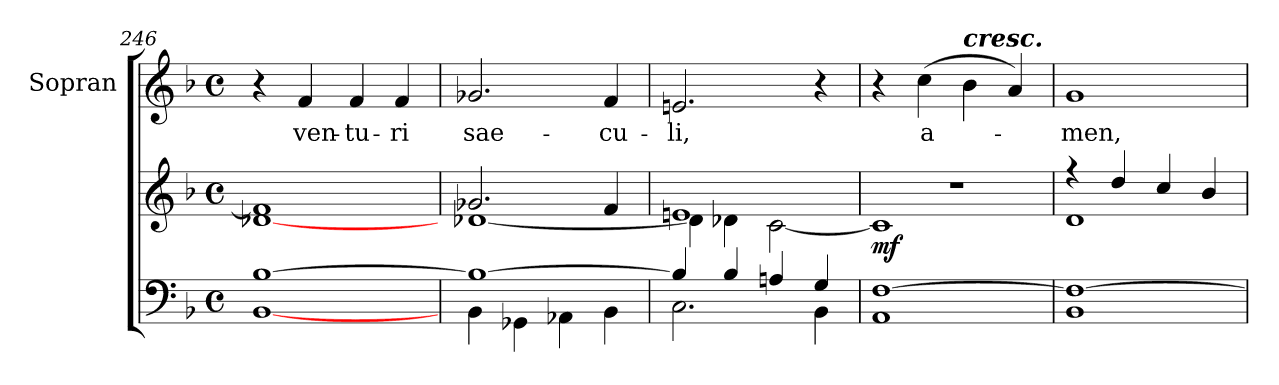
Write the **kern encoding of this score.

**kern	**kern	**dynam	**kern	**text
*part2	*part2	*part2	*part1	*part1
*staff3	*staff2	*staff2/3	*staff1	*staff1
*	*	*	*I"Sopran	*
*	*	*	*I'S.	*
*clefF4	*clefG2	*	*clefG2	*
*k[b-]	*k[b-]	*	*k[b-]	*
*F:	*F:	*	*F:	*
*M4/4	*M4/4	*	*M4/4	*
*met(c)	*met(c)	*	*met(c)	*
=246	=246	=246	=246	=246
[1BB- [1B-	[1d-X 1f]	.	4r	.
!	!	!	!	!LO:LY:b
.	.	.	4f/	ven-
!	!	!	!	!LO:LY:b
.	.	.	4f/	-tu-
!	!	!	!	!LO:LY:b
.	.	.	4f/	-ri
!!LO:LB:g=z
=247	=247	=247	=247	=247
*^	*^	*	*	*
!	!	!	!	!	!	!LO:LY:b
1B-_	4BB-\	2.g-X/	[<1d-	.	2.g-X/	sae-
.	4GG-X\	.	.	.	.	.
.	4AA-X\	.	.	.	.	.
!	!	!	!	!	!	!LO:LY:b
.	4BB-\	4f/	.	.	4f/	-cu-
=248	=248	=248	=248	=248	=248	=248
!	!	!	!	!	!	!LO:LY:b
4B-/]	2.C\	1en	4d-\]	.	2.en/	-li,
4B-/	.	.	4d-X\	.	.	.
4An/	.	.	[<2c\	.	.	.
4G/	4BB-\	.	.	.	4r	.
=249	=249	=249	=249	=249	=249	=249
!	!	!	!	!LO:DY:b	!	!
[>1F	1AA	1r	1c]	mf	4r	.
!	!	!	!	!	!	!LO:LY:b
.	.	.	.	.	(>4cc\	a-
!	!	!	!	!	!LO:TX:a:Bi:t=cresc.	!
.	.	.	.	.	4b-\	.
.	.	.	.	.	4a/)	.
=250	=250	=250	=250	=250	=250	=250
!	!	!	!	!	!	!LO:LY:b
1F_	1BB-	4ree	1d	.	1g	-men,
.	.	4dd/	.	.	.	.
.	.	4cc/	.	.	.	.
.	.	4b-/	.	.	.	.
*v	*v	*	*	*	*	*
*	*v	*v	*	*	*
=	=	=	=	=
*-	*-	*-	*-	*-
